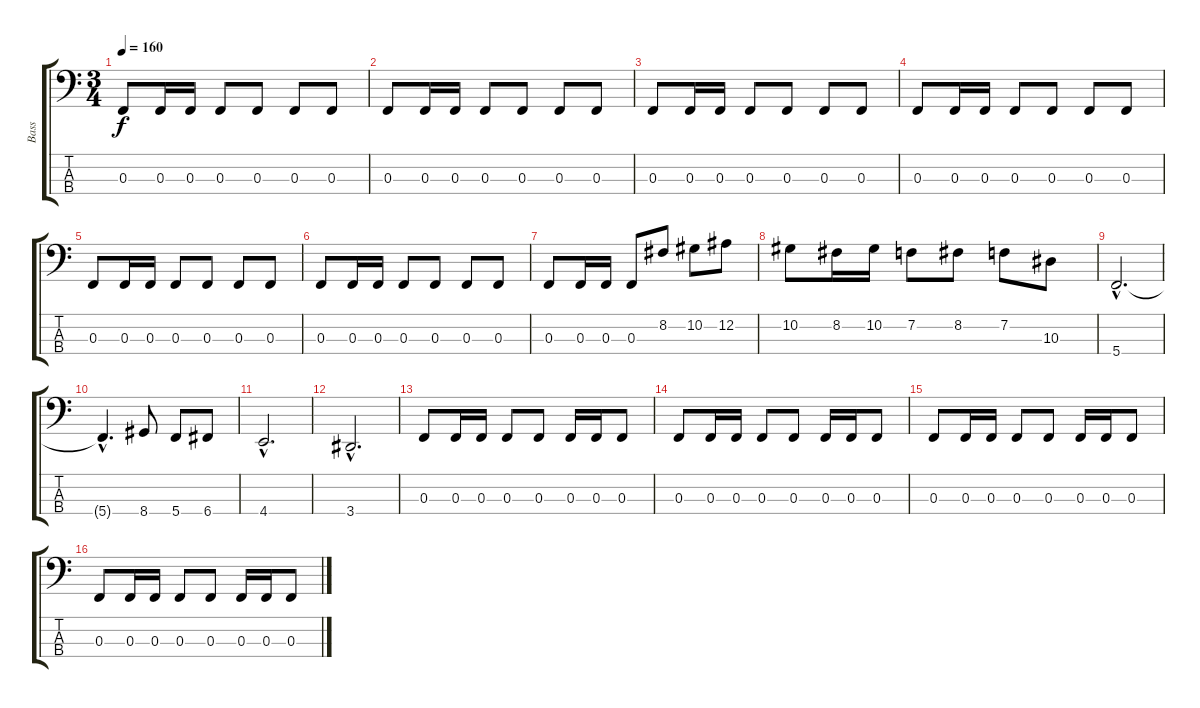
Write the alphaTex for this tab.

\track ("Bass" "Bass") {instrument electricbasspick}
\staff {score tabs}
\tuning (Eb2 Bb1 F1 C1) {hide}
\ts (3 4)
\tempo 160
\clef f4
\ks c
0.3.8{dy f} 0.3.16 0.3.16 0.3.8 0.3.8 0.3.8 0.3.8 |
0.3.8 0.3.16 0.3.16 0.3.8 0.3.8 0.3.8 0.3.8 |
0.3.8 0.3.16 0.3.16 0.3.8 0.3.8 0.3.8 0.3.8 |
0.3.8 0.3.16 0.3.16 0.3.8 0.3.8 0.3.8 0.3.8 |
0.3.8 0.3.16 0.3.16 0.3.8 0.3.8 0.3.8 0.3.8 |
0.3.8 0.3.16 0.3.16 0.3.8 0.3.8 0.3.8 0.3.8 |
0.3.8 0.3.16 0.3.16 0.3.8 8.2.8 10.2.8 12.2.8 |
10.2.8 8.2.16 10.2.16 7.2.8 8.2.8 7.2.8 10.3.8 |
5.4{hac}.2{d} |
5.4{hac t}.4{d} 8.4.8 5.4.8 6.4.8 |
4.4{hac}.2{d} |
3.4{hac}.2{d} |
0.3.8 0.3.16 0.3.16 0.3.8 0.3.8 0.3.16 0.3.16 0.3.8 |
0.3.8 0.3.16 0.3.16 0.3.8 0.3.8 0.3.16 0.3.16 0.3.8 |
0.3.8 0.3.16 0.3.16 0.3.8 0.3.8 0.3.16 0.3.16 0.3.8 |
0.3.8 0.3.16 0.3.16 0.3.8 0.3.8 0.3.16 0.3.16 0.3.8
